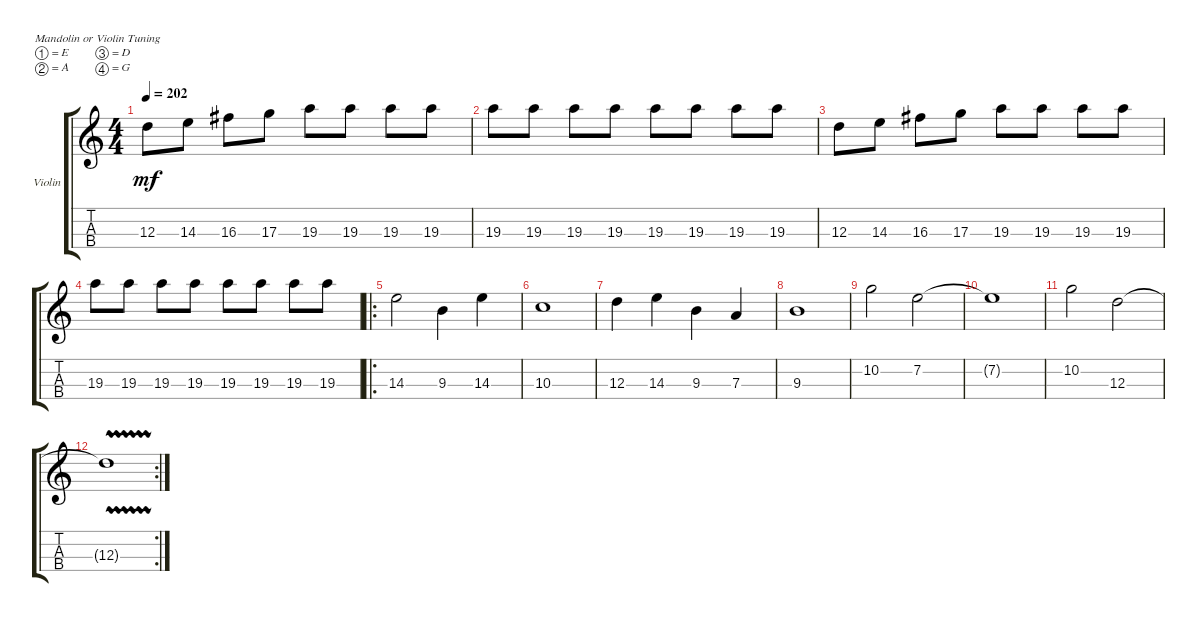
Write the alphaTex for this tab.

\defaultSystemsLayout 4
\bracketExtendMode groupsimilarinstruments
\firstSystemTrackNameOrientation horizontal
\otherSystemsTrackNameOrientation horizontal
\track ("Violin2" "Violin") {instrument violin}
\staff {score tabs}
\tuning (E5 A4 D4 G3)
\ts (4 4)
\tempo 202
\clef g2
\ks c
12.3.8{dy mf instrument violin} 14.3.8 16.3.8 17.3.8 19.3.8 19.3.8 19.3.8 19.3.8 |
19.3.8 19.3.8 19.3.8 19.3.8 19.3.8 19.3.8 19.3.8 19.3.8 |
12.3.8 14.3.8 16.3.8 17.3.8 19.3.8 19.3.8 19.3.8 19.3.8 |
19.3.8 19.3.8 19.3.8 19.3.8 19.3.8 19.3.8 19.3.8 19.3.8 |
\ro
14.3.2 9.3.4 14.3.4 |
10.3.1 |
12.3.4 14.3.4 9.3.4 7.3.4 |
9.3.1 |
10.2.2 7.2.2 |
7.2{t}.1 |
10.2.2 12.3.2 |
\rc 2
12.3{vw t}.1
